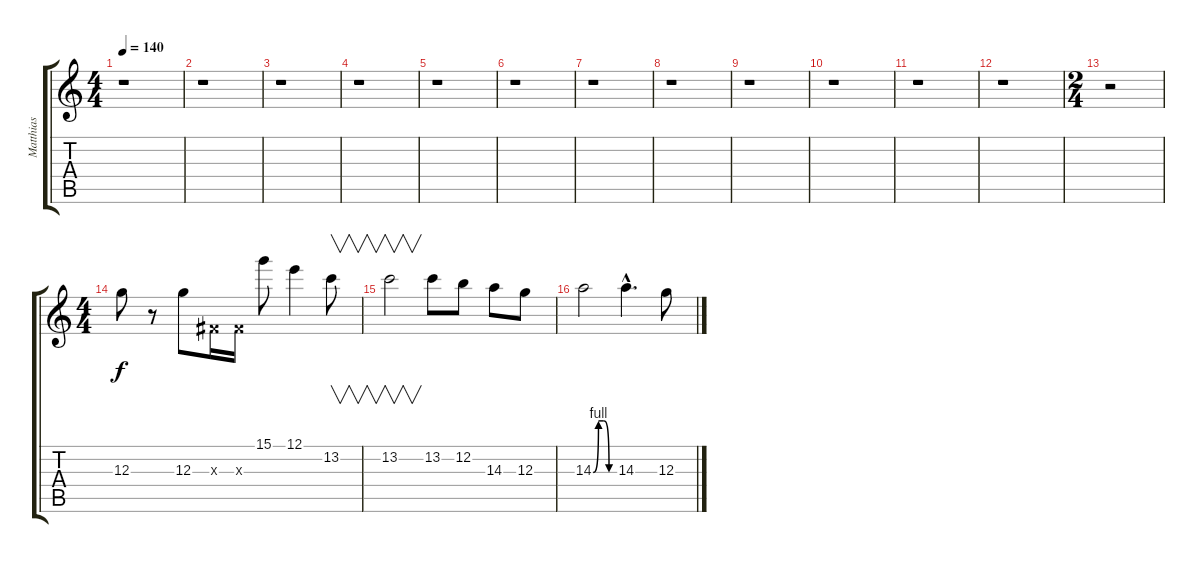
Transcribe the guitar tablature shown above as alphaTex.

\track ("Matthias" "Matthias") {instrument distortionguitar}
\staff {score tabs}
\tuning (E4 B3 G3 D3 A2 E2) {hide}
\ts (4 4)
\tempo 140
\clef g2
\ks c
r.1{dy f} |
r.1 |
r.1 |
r.1 |
r.1 |
r.1 |
r.1 |
r.1 |
r.1 |
r.1 |
r.1 |
r.1 |
\ts (2 4)
r.2 |
\ts (4 4)
12.3.8 r.8 12.3.8 -1.3{x}.16 -1.3{x}.16 15.1.8 12.1.4 13.2.8{v} |
13.2.2{v} 13.2.8 12.2.8 14.3.8 12.3.8 |
14.3{be (custom 0 0 15 4 30 4 45 0 60 0)}.2 14.3{hac}.4{d} 12.3.8
